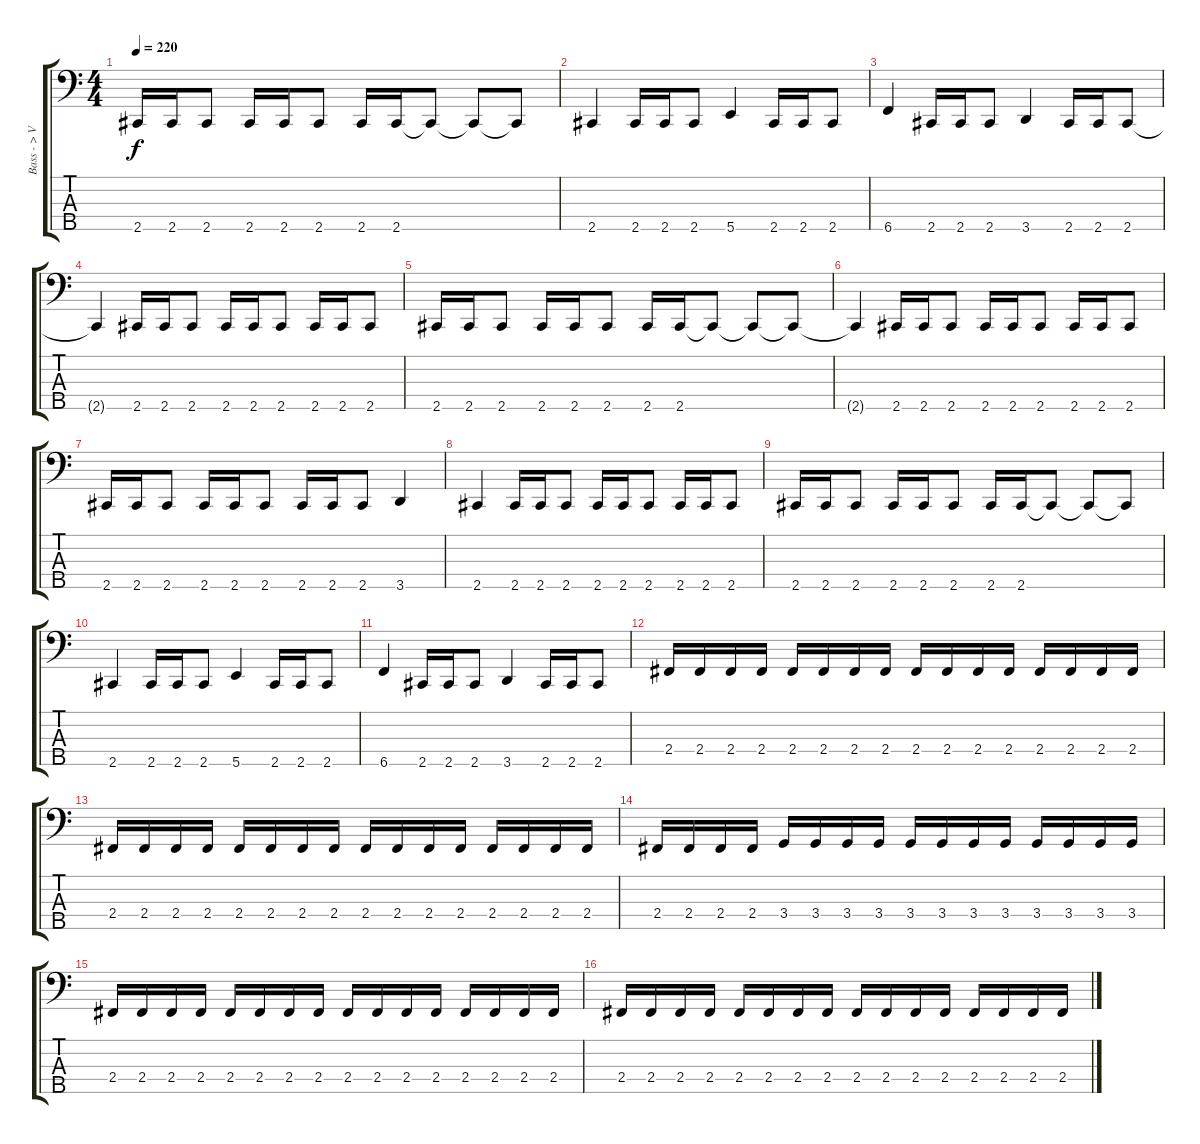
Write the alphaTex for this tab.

\track ("Bass - > Vortex" "Bass - > V") {instrument electricbassfinger}
\staff {score tabs}
\tuning (G2 D2 A1 E1 B0) {hide}
\ts (4 4)
\tempo 220
\clef f4
\ks c
2.5.16{dy f} 2.5.16 2.5.8 2.5.16 2.5.16 2.5.8 2.5.16 2.5.16 2.5{t}.8 2.5{t}.8 2.5{t}.8 |
2.5.4 2.5.16 2.5.16 2.5.8 5.5.4 2.5.16 2.5.16 2.5.8 |
6.5.4 2.5.16 2.5.16 2.5.8 3.5.4 2.5.16 2.5.16 2.5.8 |
2.5{t}.4 2.5.16 2.5.16 2.5.8 2.5.16 2.5.16 2.5.8 2.5.16 2.5.16 2.5.8 |
2.5.16 2.5.16 2.5.8 2.5.16 2.5.16 2.5.8 2.5.16 2.5.16 2.5{t}.8 2.5{t}.8 2.5{t}.8 |
2.5{t}.4 2.5.16 2.5.16 2.5.8 2.5.16 2.5.16 2.5.8 2.5.16 2.5.16 2.5.8 |
2.5.16 2.5.16 2.5.8 2.5.16 2.5.16 2.5.8 2.5.16 2.5.16 2.5.8 3.5.4 |
2.5.4 2.5.16 2.5.16 2.5.8 2.5.16 2.5.16 2.5.8 2.5.16 2.5.16 2.5.8 |
2.5.16 2.5.16 2.5.8 2.5.16 2.5.16 2.5.8 2.5.16 2.5.16 2.5{t}.8 2.5{t}.8 2.5{t}.8 |
2.5.4 2.5.16 2.5.16 2.5.8 5.5.4 2.5.16 2.5.16 2.5.8 |
6.5.4 2.5.16 2.5.16 2.5.8 3.5.4 2.5.16 2.5.16 2.5.8 |
2.4.16 2.4.16 2.4.16 2.4.16 2.4.16 2.4.16 2.4.16 2.4.16 2.4.16 2.4.16 2.4.16 2.4.16 2.4.16 2.4.16 2.4.16 2.4.16 |
2.4.16 2.4.16 2.4.16 2.4.16 2.4.16 2.4.16 2.4.16 2.4.16 2.4.16 2.4.16 2.4.16 2.4.16 2.4.16 2.4.16 2.4.16 2.4.16 |
2.4.16 2.4.16 2.4.16 2.4.16 3.4.16 3.4.16 3.4.16 3.4.16 3.4.16 3.4.16 3.4.16 3.4.16 3.4.16 3.4.16 3.4.16 3.4.16 |
2.4.16 2.4.16 2.4.16 2.4.16 2.4.16 2.4.16 2.4.16 2.4.16 2.4.16 2.4.16 2.4.16 2.4.16 2.4.16 2.4.16 2.4.16 2.4.16 |
2.4.16 2.4.16 2.4.16 2.4.16 2.4.16 2.4.16 2.4.16 2.4.16 2.4.16 2.4.16 2.4.16 2.4.16 2.4.16 2.4.16 2.4.16 2.4.16
